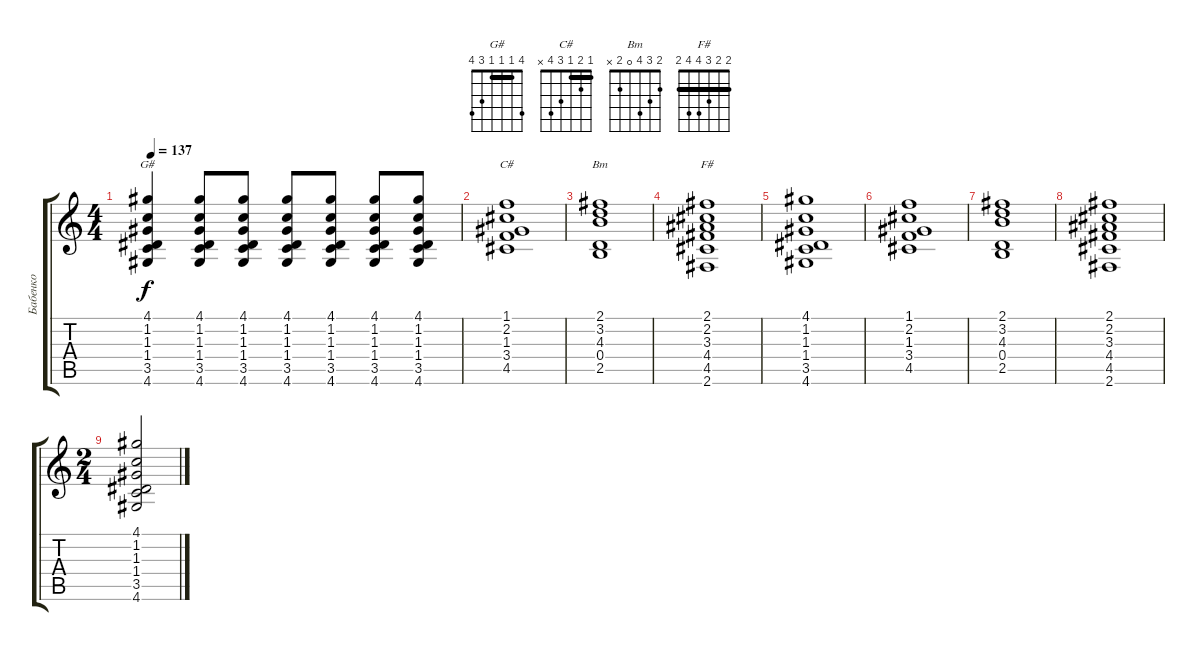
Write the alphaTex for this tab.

\track ("Бабенко" "Бабенко") {instrument distortionguitar}
\staff {score tabs}
\tuning (E4 B3 G3 D3 A2 E2) {hide}
\chord ("G#" 4 1 1 1 3 4) {barre 1}
\chord ("C#" 1 2 1 3 4 x) {barre 1}
\chord ("Bm" 2 3 4 0 2 x)
\chord ("F#" 2 2 3 4 4 2) {barre 2}
\ts (4 4)
\tempo 137
\clef g2
\ks c
(4.1 1.2 1.3 1.4 3.5 4.6).4{ch "G#" dy f} (4.1 1.2 1.3 1.4 3.5 4.6).8 (4.1 1.2 1.3 1.4 3.5 4.6).8 (4.1 1.2 1.3 1.4 3.5 4.6).8 (4.1 1.2 1.3 1.4 3.5 4.6).8 (4.1 1.2 1.3 1.4 3.5 4.6).8 (4.1 1.2 1.3 1.4 3.5 4.6).8 |
(1.1 2.2 1.3 3.4 4.5).1{ch "C#" instrument electricguitarjazz} |
(2.1 3.2 4.3 0.4 2.5).1{ch "Bm"} |
(2.1 2.2 3.3 4.4 4.5 2.6).1{ch "F#"} |
(4.1 1.2 1.3 1.4 3.5 4.6).1 |
(1.1 2.2 1.3 3.4 4.5).1{instrument electricguitarjazz} |
(2.1 3.2 4.3 0.4 2.5).1 |
(2.1 2.2 3.3 4.4 4.5 2.6).1 |
\ts (2 4)
(4.1 1.2 1.3 1.4 3.5 4.6).2
